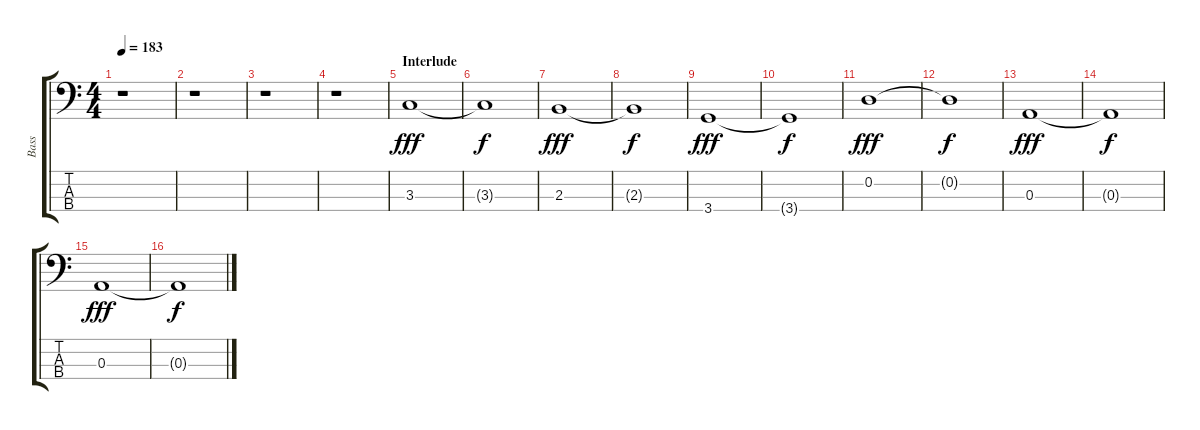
\track ("Bass" "Bass") {instrument fretlessbass}
\staff {score tabs}
\tuning (G2 D2 A1 E1) {hide}
\ts (4 4)
\tempo 183
\clef f4
\ks c
r.1{dy f} |
r.1 |
r.1 |
r.1 |
\section ("" "Interlude")
3.3.1{dy fff} |
3.3{t}.1{dy f} |
2.3.1{dy fff} |
2.3{t}.1{dy f} |
3.4.1{dy fff} |
3.4{t}.1{dy f} |
0.2.1{dy fff} |
0.2{t}.1{dy f} |
0.3.1{dy fff} |
0.3{t}.1{dy f} |
0.3.1{dy fff} |
0.3{t}.1{dy f}
